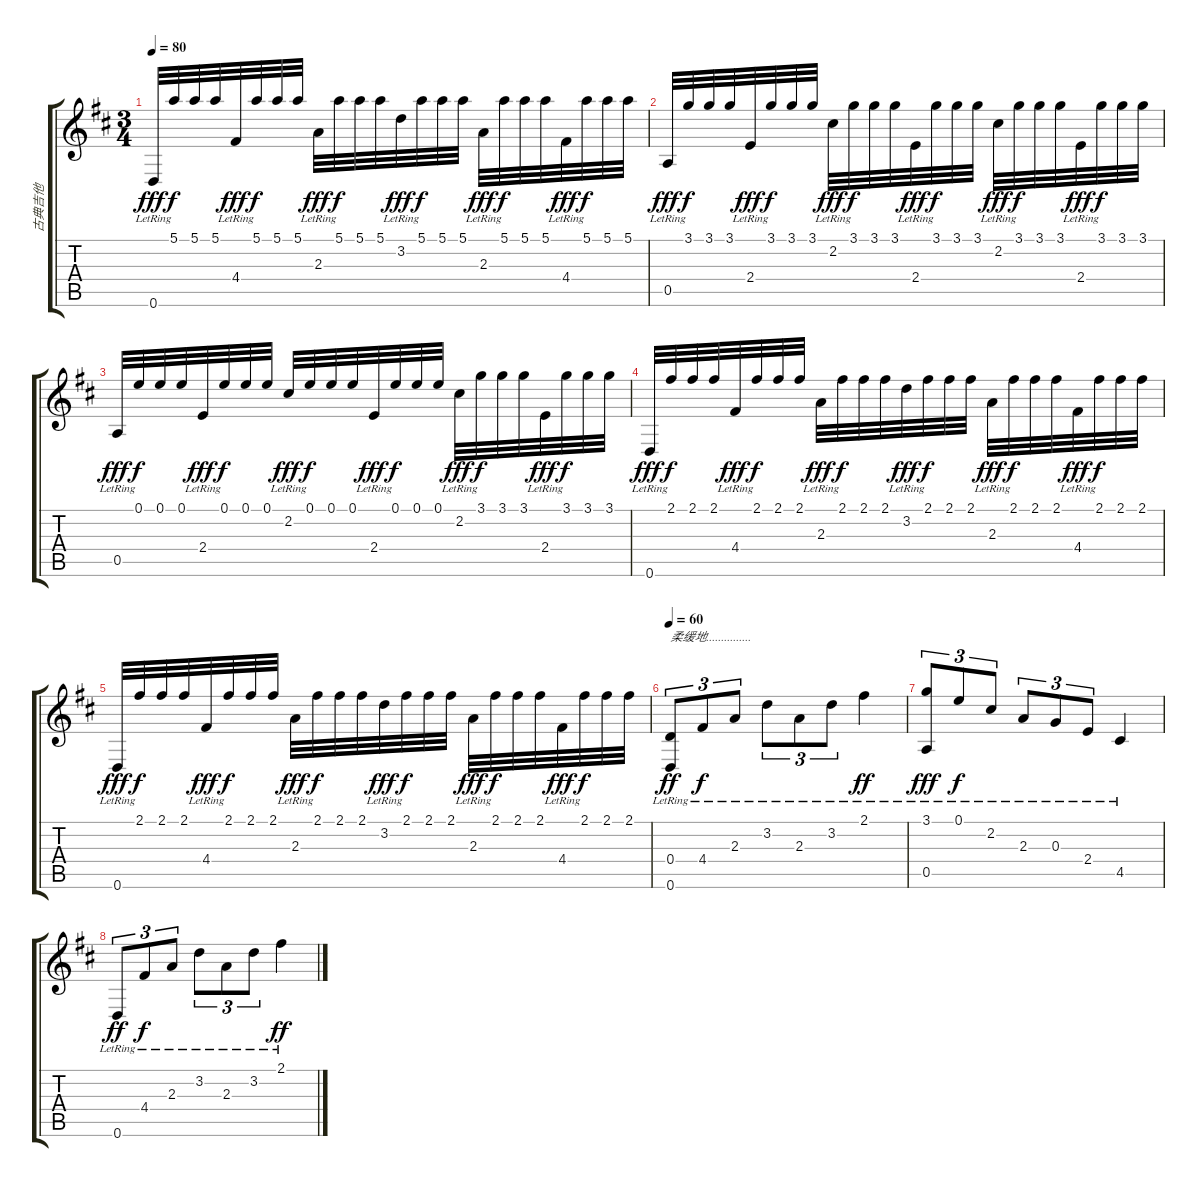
\track ("古典吉他" "古典吉他") {instrument acousticguitarnylon}
\staff {score tabs}
\tuning (E4 B3 G3 D3 A2 D2) {hide}
\ts (3 4)
\tempo 80
\clef g2
\ks d
0.6{lr}.32{dy fff} 5.1.32{dy f} 5.1.32 5.1.32 4.4{lr}.32{dy fff} 5.1.32{dy f} 5.1.32 5.1.32 2.3{lr}.32{dy fff} 5.1.32{dy f} 5.1.32 5.1.32 3.2{lr}.32{dy fff} 5.1.32{dy f} 5.1.32 5.1.32 2.3{lr}.32{dy fff} 5.1.32{dy f} 5.1.32 5.1.32 4.4{lr}.32{dy fff} 5.1.32{dy f} 5.1.32 5.1.32 |
0.5{lr}.32{dy fff} 3.1.32{dy f} 3.1.32 3.1.32 2.4{lr}.32{dy fff} 3.1.32{dy f} 3.1.32 3.1.32 2.2{lr}.32{dy fff} 3.1.32{dy f} 3.1.32 3.1.32 2.4{lr}.32{dy fff} 3.1.32{dy f} 3.1.32 3.1.32 2.2{lr}.32{dy fff} 3.1.32{dy f} 3.1.32 3.1.32 2.4{lr}.32{dy fff} 3.1.32{dy f} 3.1.32 3.1.32 |
0.5{lr}.32{dy fff} 0.1.32{dy f} 0.1.32 0.1.32 2.4{lr}.32{dy fff} 0.1.32{dy f} 0.1.32 0.1.32 2.2{lr}.32{dy fff} 0.1.32{dy f} 0.1.32 0.1.32 2.4{lr}.32{dy fff} 0.1.32{dy f} 0.1.32 0.1.32 2.2{lr}.32{dy fff} 3.1.32{dy f} 3.1.32 3.1.32 2.4{lr}.32{dy fff} 3.1.32{dy f} 3.1.32 3.1.32 |
0.6{lr}.32{dy fff} 2.1.32{dy f} 2.1.32 2.1.32 4.4{lr}.32{dy fff} 2.1.32{dy f} 2.1.32 2.1.32 2.3{lr}.32{dy fff} 2.1.32{dy f} 2.1.32 2.1.32 3.2{lr}.32{dy fff} 2.1.32{dy f} 2.1.32 2.1.32 2.3{lr}.32{dy fff} 2.1.32{dy f} 2.1.32 2.1.32 4.4{lr}.32{dy fff} 2.1.32{dy f} 2.1.32 2.1.32 |
0.6{lr}.32{dy fff} 2.1.32{dy f} 2.1.32 2.1.32 4.4{lr}.32{dy fff} 2.1.32{dy f} 2.1.32 2.1.32 2.3{lr}.32{dy fff} 2.1.32{dy f} 2.1.32 2.1.32 3.2{lr}.32{dy fff} 2.1.32{dy f} 2.1.32 2.1.32 2.3{lr}.32{dy fff} 2.1.32{dy f} 2.1.32 2.1.32 4.4{lr}.32{dy fff} 2.1.32{dy f} 2.1.32 2.1.32 |
\tempo 60
(0.4{lr} 0.6{lr}).8{tu (3 2) txt "柔缓地..............." dy ff} 4.4{lr}.8{tu (3 2) dy f} 2.3{lr}.8{tu (3 2)} 3.2{lr}.8{tu (3 2)} 2.3{lr}.8{tu (3 2)} 3.2{lr}.8{tu (3 2)} 2.1{lr}.4{dy ff} |
(3.1{lr} 0.5{lr}).8{tu (3 2) dy fff} 0.1{lr}.8{tu (3 2) dy f} 2.2{lr}.8{tu (3 2)} 2.3{lr}.8{tu (3 2)} 0.3{lr}.8{tu (3 2)} 2.4{lr}.8{tu (3 2)} 4.5{lr}.4 |
0.6{lr}.8{tu (3 2) dy ff} 4.4{lr}.8{tu (3 2) dy f} 2.3{lr}.8{tu (3 2)} 3.2{lr}.8{tu (3 2)} 2.3{lr}.8{tu (3 2)} 3.2{lr}.8{tu (3 2)} 2.1{lr}.4{dy ff}
